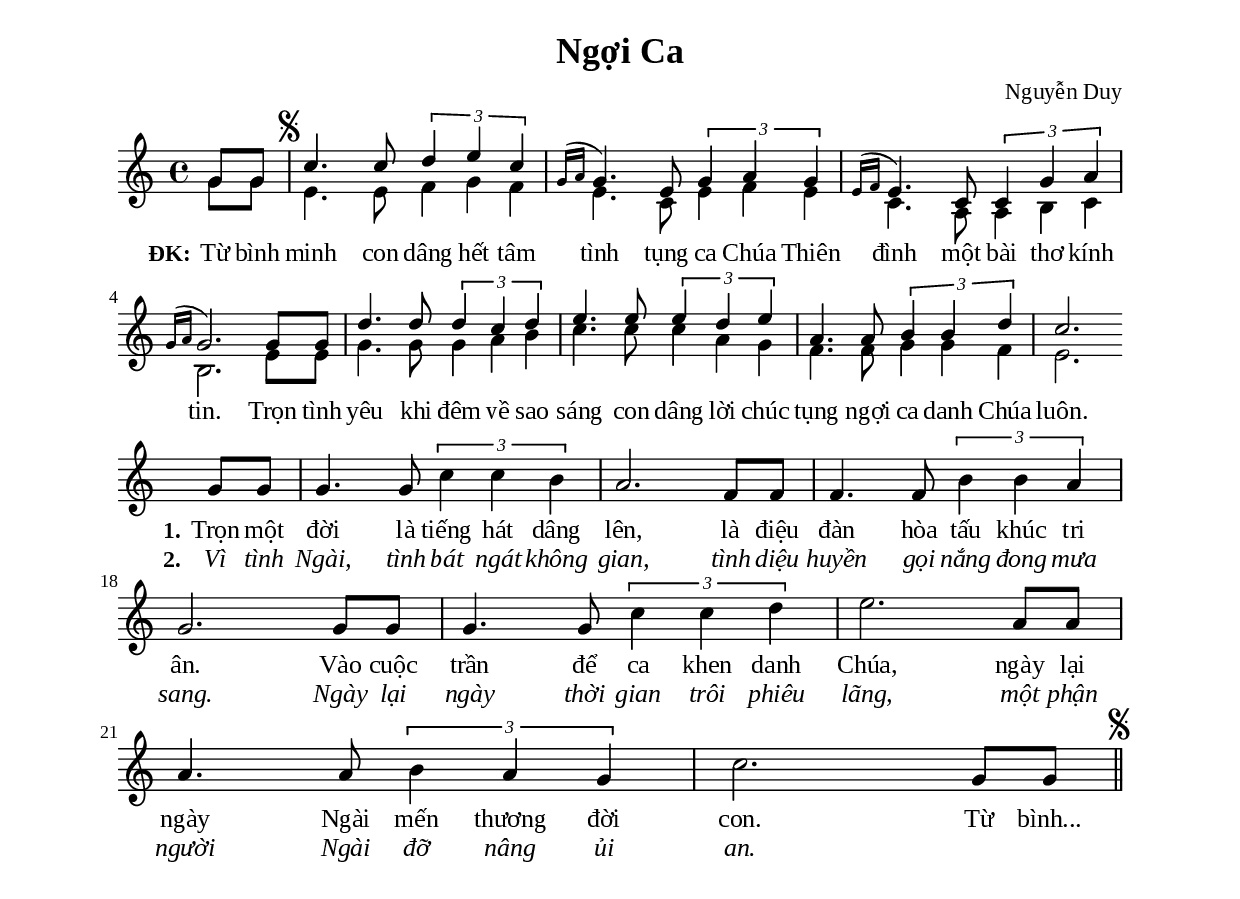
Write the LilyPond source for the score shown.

% Cài đặt chung
\version "2.20.0"
\include "english.ly"

\header {
  title = "Ngợi Ca"
  composer = "Nguyễn Duy"
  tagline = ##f
}

global = {
  \key c \major
  \time 4/4
}

\paper {
  #(set-paper-size "a4")
  top-margin = 15\mm
  bottom-margin = 15\mm
  left-margin = 20\mm
  right-margin = 20\mm
  indent = #0
  #(define fonts
	 (make-pango-font-tree "Liberation Serif"
	 		       "Liberation Serif"
			       "Liberation Serif"
			       (/ 20 20)))
}

inNghieng = { \override LyricText.font-shape = #'italic }

% Nhạc điệp khúc
nhacDiepKhucSop = \relative c'' {
  \partial 4 g8 g |
  \once \override Score.RehearsalMark.font-size = #0.1
  \mark \markup { \musicglyph #"scripts.segno" }
  c4. c8 \tuplet 3/2 { d4 e c } |
  \acciaccatura { g16 a } g4. e8 \tuplet 3/2 { g4 a g } |
  \acciaccatura { e16 f } e4. c8 \tuplet 3/2 { c4 g' a } |
  \acciaccatura { g16 a } g2. g8 g |
  d'4. d8 \tuplet 3/2 { d4 c d } |
  e4. e8 \tuplet 3/2 { e4 d e } |
  a,4. a8 \tuplet 3/2 { b4 b d } |
  c2. 
}

nhacDiepKhucBass = \relative c'' {
  \omit TupletNumber
  \override TupletBracket.bracket-visibility = ##f
  
  \partial 4 g8 g |
  e4. e8 \tuplet 3/2 { f4 g f } |
  e4. c8 \tuplet 3/2 { e4 f e } |
  c4. a8 \tuplet 3/2 { a4 b c } |
  b2. e8 e |
  g4. g8 \tuplet 3/2 { g4 a b } |
  c4. c8 \tuplet 3/2 { c4 a g } |
  f4. f8 \tuplet 3/2 { g4 g f } |
  e2.
}

% Nhạc phiên khúc
nhacPhienKhuc = \relative c'' {
  \set Score.currentBarNumber = #15
  \tupletUp
  \partial 4 g8 g |
  g4. g8 \tuplet 3/2 { c4 c b } |
  a2. f8 f |
  f4. f8 \tuplet 3/2 { b4 b a } |
  g2. g8 g |
  g4. g8 \tuplet 3/2 { c4 c d } |
  e2. a,8 a |
  a4. a8 \tuplet 3/2 { b4 a g } |
  c2. g8 g \bar "||"
  \once \override Score.RehearsalMark.font-size = #0.1
  \mark \markup { \musicglyph #"scripts.segno" }
}

% Lời điệp khúc
loiDiepKhuc = \lyricmode {
  \set stanza = #"ĐK:"
  Từ bình minh con dâng hết tâm tình
  tụng ca Chúa Thiên đình một bài thơ kính tin.
  Trọn tình yêu khi đêm về sao sáng
  con dâng lời chúc tụng ngợi ca danh Chúa luôn.
}

% Lời phiên khúc
loiPhienKhucMot = \lyricmode {
  \set stanza = #"1."
  Trọn một đời là tiếng hát dâng lên,
  là điệu đàn hòa tấu khúc tri ân.
  Vào cuộc trần để ca khen danh Chúa,
  ngày lại ngày Ngài mến thương đời con.
  Từ bình...
}

loiPhienKhucHai = \lyricmode {
  \set stanza = #"2."
  Vì tình Ngài, tình bát ngát không gian,
  tình diệu huyền gọi nắng đong mưa sang.
  Ngày lại ngày thời gian trôi phiêu lãng,
  một phận người Ngài đỡ nâng ủi an.
}

% Dàn trang
\score {
  \new ChoirStaff <<
    \new Staff = chorus <<
      \new Voice = "sopranos" {
        \voiceOne \global \stemUp \nhacDiepKhucSop
      }
      \new Voice = "basses" {
        \voiceTwo \global \stemDown \nhacDiepKhucBass
      }
    >>
    \new Lyrics = basses
    \context Lyrics = basses \lyricsto sopranos \loiDiepKhuc
  >>
}

\score {
  \new ChoirStaff <<
    \new Staff = verses <<
      \override Staff.TimeSignature.transparent = ##t
      \new Voice = "verse" {
        \global \stemNeutral \nhacPhienKhuc
      }
    >>
    \new Lyrics \lyricsto verse \loiPhienKhucMot
    \new Lyrics \with \inNghieng \lyricsto verse \loiPhienKhucHai
  >>
}
